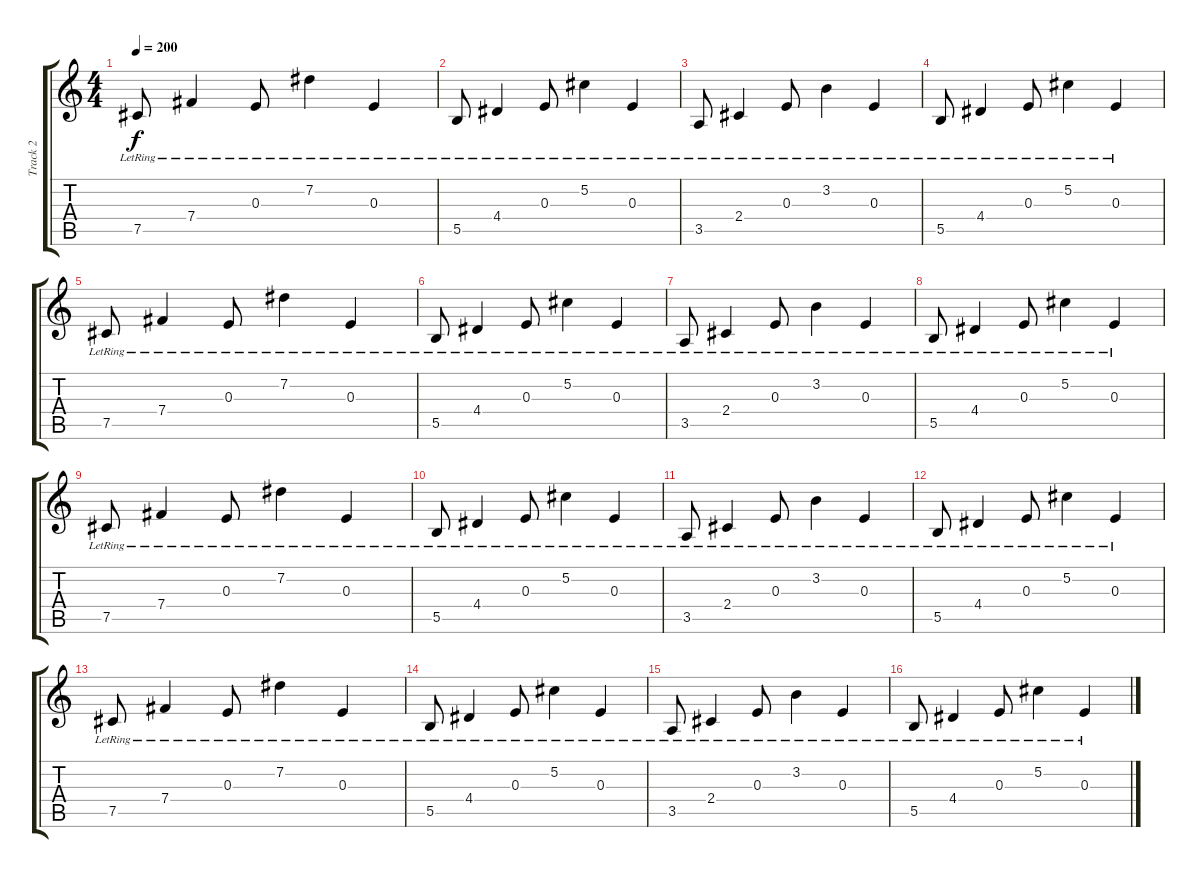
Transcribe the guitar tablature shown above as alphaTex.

\track ("Track 2" "Track 2") {instrument electricguitarjazz}
\staff {score tabs}
\tuning (Db4 Ab3 E3 B2 Gb2 B1) {hide}
\ts (4 4)
\tempo 200
\clef g2
\ks c
7.5{lr}.8{dy f} 7.4{lr}.4 0.3{lr}.8 7.2{lr}.4 0.3{lr}.4 |
5.5{lr}.8 4.4{lr}.4 0.3{lr}.8 5.2{lr}.4 0.3{lr}.4 |
3.5{lr}.8 2.4{lr}.4 0.3{lr}.8 3.2{lr}.4 0.3{lr}.4 |
5.5{lr}.8 4.4{lr}.4 0.3{lr}.8 5.2{lr}.4 0.3{lr}.4 |
7.5{lr}.8 7.4{lr}.4 0.3{lr}.8 7.2{lr}.4 0.3{lr}.4 |
5.5{lr}.8 4.4{lr}.4 0.3{lr}.8 5.2{lr}.4 0.3{lr}.4 |
3.5{lr}.8 2.4{lr}.4 0.3{lr}.8 3.2{lr}.4 0.3{lr}.4 |
5.5{lr}.8 4.4{lr}.4 0.3{lr}.8 5.2{lr}.4 0.3{lr}.4 |
7.5{lr}.8 7.4{lr}.4 0.3{lr}.8 7.2{lr}.4 0.3{lr}.4 |
5.5{lr}.8 4.4{lr}.4 0.3{lr}.8 5.2{lr}.4 0.3{lr}.4 |
3.5{lr}.8 2.4{lr}.4 0.3{lr}.8 3.2{lr}.4 0.3{lr}.4 |
5.5{lr}.8 4.4{lr}.4 0.3{lr}.8 5.2{lr}.4 0.3{lr}.4 |
7.5{lr}.8 7.4{lr}.4 0.3{lr}.8 7.2{lr}.4 0.3{lr}.4 |
5.5{lr}.8 4.4{lr}.4 0.3{lr}.8 5.2{lr}.4 0.3{lr}.4 |
3.5{lr}.8 2.4{lr}.4 0.3{lr}.8 3.2{lr}.4 0.3{lr}.4 |
5.5{lr}.8 4.4{lr}.4 0.3{lr}.8 5.2{lr}.4 0.3{lr}.4
